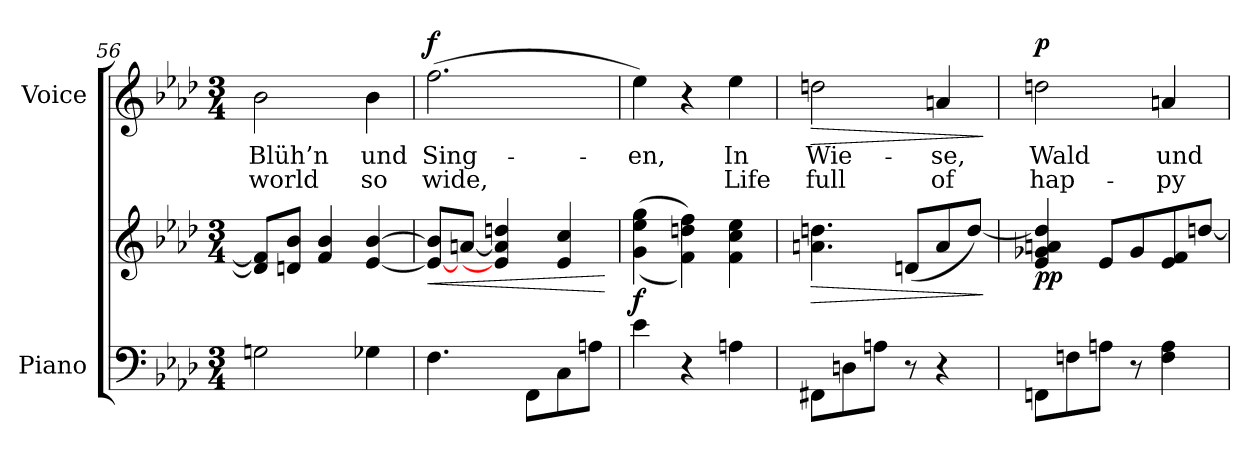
**kern	**kern	**dynam	**kern	**text	**text	**dynam
*part2	*part2	*part2	*part1	*part1	*part1	*part1
*staff3	*staff2	*staff2/3	*staff1	*staff1	*staff1	*staff1
*I"Piano	*	*	*I"Voice	*	*	*
*I'Pno	*	*	*	*	*	*
*clefF4	*clefG2	*	*clefG2	*	*	*
*k[b-e-a-d-]	*k[b-e-a-d-]	*	*k[b-e-a-d-]	*	*	*
*M3/4	*M3/4	*	*M3/4	*	*	*
=56	=56	=56	=56	=56	=56	=56
!	!	!	!	!LO:LY:b	!LO:LY:b	!
2Gn\	8d/] 8f/]L	.	2b-\	Blüh’n	world	.
.	8dn/ 8b-/J	.	.	.	.	.
.	4f/ 4b-/	.	.	.	.	.
!	!	!	!	!LO:LY:b	!LO:LY:b	!
4G-X\	[4e-/ [4b-/	.	4b-\	und	so	.
=57	=57	=57	=57	=57	=57	=57
!	!	!LO:HP:b	!	!LO:LY:b	!LO:LY:b	!LO:DY:a
4.F\	8e-/_ 8b-/]L	<	(>2.ff\	Sing-	wide,	f
.	[8an/J	.	.	.	.	.
.	4e-/] 4a/] 4ddn/	.	.	.	.	.
8FF\L	.	.	.	.	.	.
8C\	4e-/ 4cc/	.	.	.	.	.
8An\J	.	.	.	.	.	.
.	.	[	.	.	.	.
!!LO:LB:g=z
=58	=58	=58	=58	=58	=58	=58
!	!	!LO:DY:b	!	!LO:LY:b	!	!
4e-\	(>(<4g\ 4ee-\ 4gg\	f	4ee-\)	-en,	.	.
4r	4f\ 4ddn\ 4ff\))	.	4r	.	.	.
!	!	!	!	!LO:LY:b	!LO:LY:b	!
4An\	4f\ 4cc\ 4ee-\	.	4ee-\	In	Life	.
=59	=59	=59	=59	=59	=59	=59
!	!	!LO:HP:b	!	!LO:LY:b	!LO:LY:b	!LO:HP:b
8FF#X\L	4.an\ 4.ddn\	>	2ddn\	Wie-	full	>
8Dn\	.	.	.	.	.	.
8An\J	.	.	.	.	.	.
8r	(<8dn/L	.	.	.	.	.
!	!	!	!	!LO:LY:b	!LO:LY:b	!
4r	8a/	.	4an/	-se,	of	.
.	[8dd/J)	.	.	.	.	.
.	.	]	.	.	.	]
=60	=60	=60	=60	=60	=60	=60
!	!	!LO:DY:b	!	!LO:LY:b	!LO:LY:b	!LO:DY:a
8FFn\L	4e-/ 4g-X/ 4an/ 4dd/]	pp	2ddn\	Wald	hap-	p
8Fn\	.	.	.	.	.	.
8An\J	8e-/L	.	.	.	.	.
8r	8g-/	.	.	.	.	.
!	!	!	!	!LO:LY:b	!LO:LY:b	!
4F\ 4A\	8e-/ 8f/	.	4an/	und	-py	.
.	[8ddn/J	.	.	.	.	.
=	=	=	=	=	=	=
*-	*-	*-	*-	*-	*-	*-
